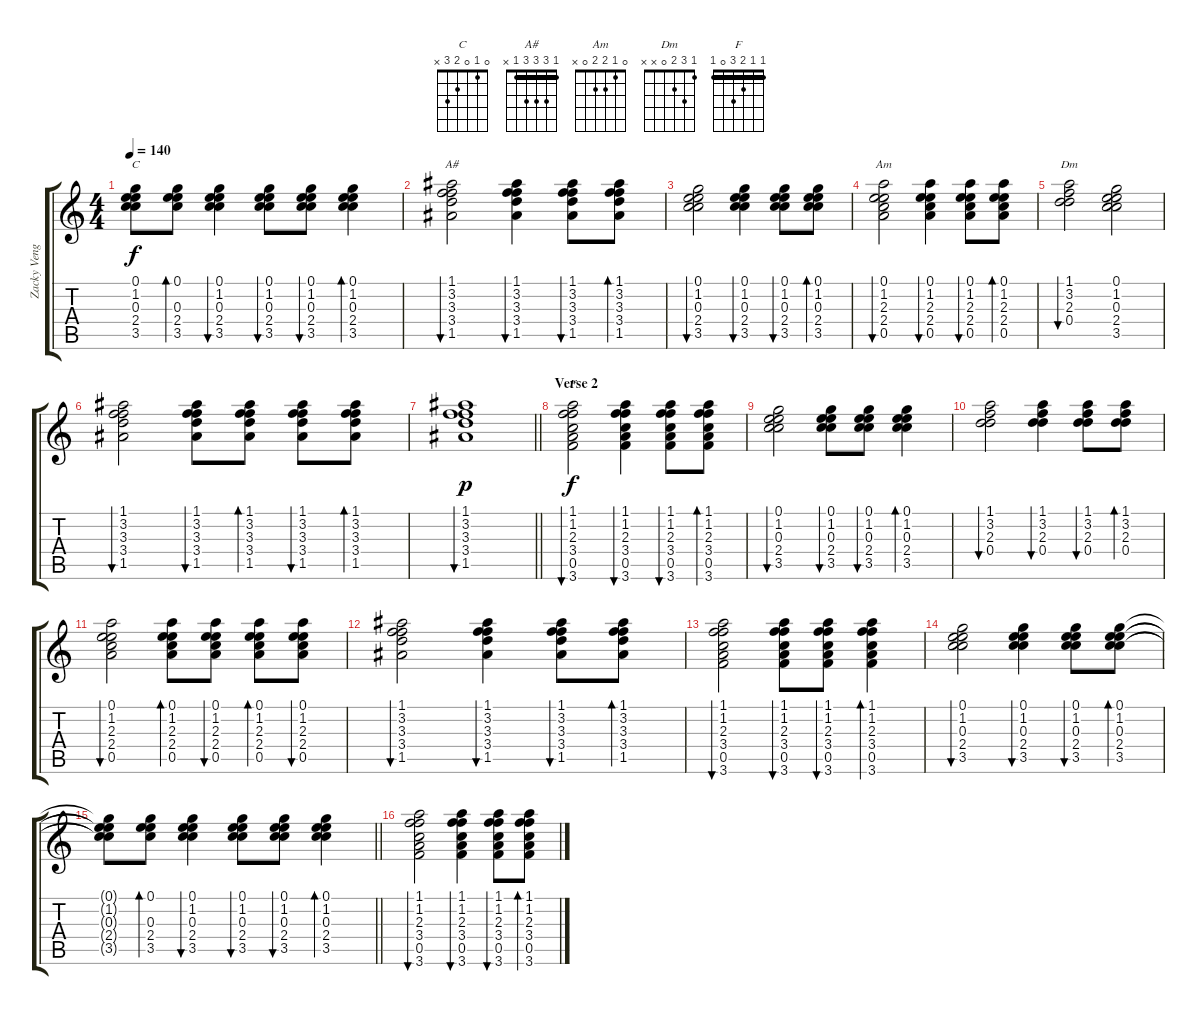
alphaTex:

\track ("Zacky Vengeance" "Zacky Veng") {instrument acousticguitarsteel}
\staff {score tabs}
\tuning (E4 B3 G4 D4 A3 D3) {hide}
\chord ("C" 0 1 0 2 3 x)
\chord ("A#" 1 3 3 3 1 x) {barre 1}
\chord ("Am" 0 1 2 2 0 x)
\chord ("Dm" 1 3 2 0 x x)
\chord ("F" 1 1 2 3 0 1) {barre 1}
\ts (4 4)
\tempo 140
\clef g2
\ks c
(0.1{t} 1.2{t} 0.3{t} 2.4{t} 3.5{t}).8{ch "C" dy f} (0.1 0.3 2.4 3.5).8{bd 60} (0.1 1.2 0.3 2.4 3.5).4{bu 60} (0.1 1.2 0.3 2.4 3.5).8{bu 60} (0.1 1.2 0.3 2.4 3.5).8{bu 60} (0.1 1.2 0.3 2.4 3.5).4{bd 60} |
(1.1 3.2 3.3 3.4 1.5).2{bu 60 ch "A#"} (1.1 3.2 3.3 3.4 1.5).4{bu 60} (1.1 3.2 3.3 3.4 1.5).8{bu 60} (1.1 3.2 3.3 3.4 1.5).8{bd 60} |
(0.1 1.2 0.3 2.4 3.5).2{bu 60} (0.1 1.2 0.3 2.4 3.5).4{bu 60} (0.1 1.2 0.3 2.4 3.5).8{bu 60} (0.1 1.2 0.3 2.4 3.5).8{bd 60} |
(0.1 1.2 2.3 2.4 0.5).2{bu 60 ch "Am"} (0.1 1.2 2.3 2.4 0.5).4{bu 60} (0.1 1.2 2.3 2.4 0.5).8{bu 60} (0.1 1.2 2.3 2.4 0.5).8{bd 60} |
(1.1 3.2 2.3 0.4).2{bu 60 ch "Dm"} (0.1 1.2 0.3 2.4 3.5).2 |
(1.1 3.2 3.3 3.4 1.5).2{bu 60} (1.1 3.2 3.3 3.4 1.5).8{bu 60} (1.1 3.2 3.3 3.4 1.5).8{bd 60} (1.1 3.2 3.3 3.4 1.5).8{bu 60} (1.1 3.2 3.3 3.4 1.5).8{bd 60} |
\barLineRight lightlight
(1.1 3.2 3.3 3.4 1.5).1{bu 60 dy p} |
\section ("" "Verse 2")
(1.1 1.2 2.3 3.4 0.5 3.6).2{bu 60 ch "F" dy f} (1.1 1.2 2.3 3.4 0.5 3.6).4{bu 60} (1.1 1.2 2.3 3.4 0.5 3.6).8{bu 60} (1.1 1.2 2.3 3.4 0.5 3.6).8{bd 60} |
(0.1 1.2 0.3 2.4 3.5).2{bu 60} (0.1 1.2 0.3 2.4 3.5).8{bu 60} (0.1 1.2 0.3 2.4 3.5).8{bu 60} (0.1 1.2 0.3 2.4 3.5).4{bd 60} |
(1.1 3.2 2.3 0.4).2{bu 60} (1.1 3.2 2.3 0.4).4{bu 60} (1.1 3.2 2.3 0.4).8{bu 60} (1.1 3.2 2.3 0.4).8{bd 60} |
(0.1 1.2 2.3 2.4 0.5).2{bu 60} (0.1 1.2 2.3 2.4 0.5).8{bd 60} (0.1 1.2 2.3 2.4 0.5).8{bu 60} (0.1 1.2 2.3 2.4 0.5).8{bd 60} (0.1 1.2 2.3 2.4 0.5).8{bu 60} |
(1.1 3.2 3.3 3.4 1.5).2{bu 60} (1.1 3.2 3.3 3.4 1.5).4{bu 60} (1.1 3.2 3.3 3.4 1.5).8{bu 60} (1.1 3.2 3.3 3.4 1.5).8{bd 60} |
(1.1 1.2 2.3 3.4 0.5 3.6).2{bu 60} (1.1 1.2 2.3 3.4 0.5 3.6).8{bu 60} (1.1 1.2 2.3 3.4 0.5 3.6).8{bu 60} (1.1 1.2 2.3 3.4 0.5 3.6).4{bd 60} |
(0.1 1.2 0.3 2.4 3.5).2{bu 60} (0.1 1.2 0.3 2.4 3.5).4{bu 60} (0.1 1.2 0.3 2.4 3.5).8{bu 60} (0.1 1.2 0.3 2.4 3.5).8{bd 60} |
\barLineRight lightlight
(0.1{t} 1.2{t} 0.3{t} 2.4{t} 3.5{t}).8 (0.1 0.3 2.4 3.5).8{bd 60} (0.1 1.2 0.3 2.4 3.5).4{bu 60} (0.1 1.2 0.3 2.4 3.5).8{bu 60} (0.1 1.2 0.3 2.4 3.5).8{bu 60} (0.1 1.2 0.3 2.4 3.5).4{bd 60} |
(1.1 1.2 2.3 3.4 0.5 3.6).2{bu 60} (1.1 1.2 2.3 3.4 0.5 3.6).4{bu 60} (1.1 1.2 2.3 3.4 0.5 3.6).8{bu 60} (1.1 1.2 2.3 3.4 0.5 3.6).8{bd 60}
